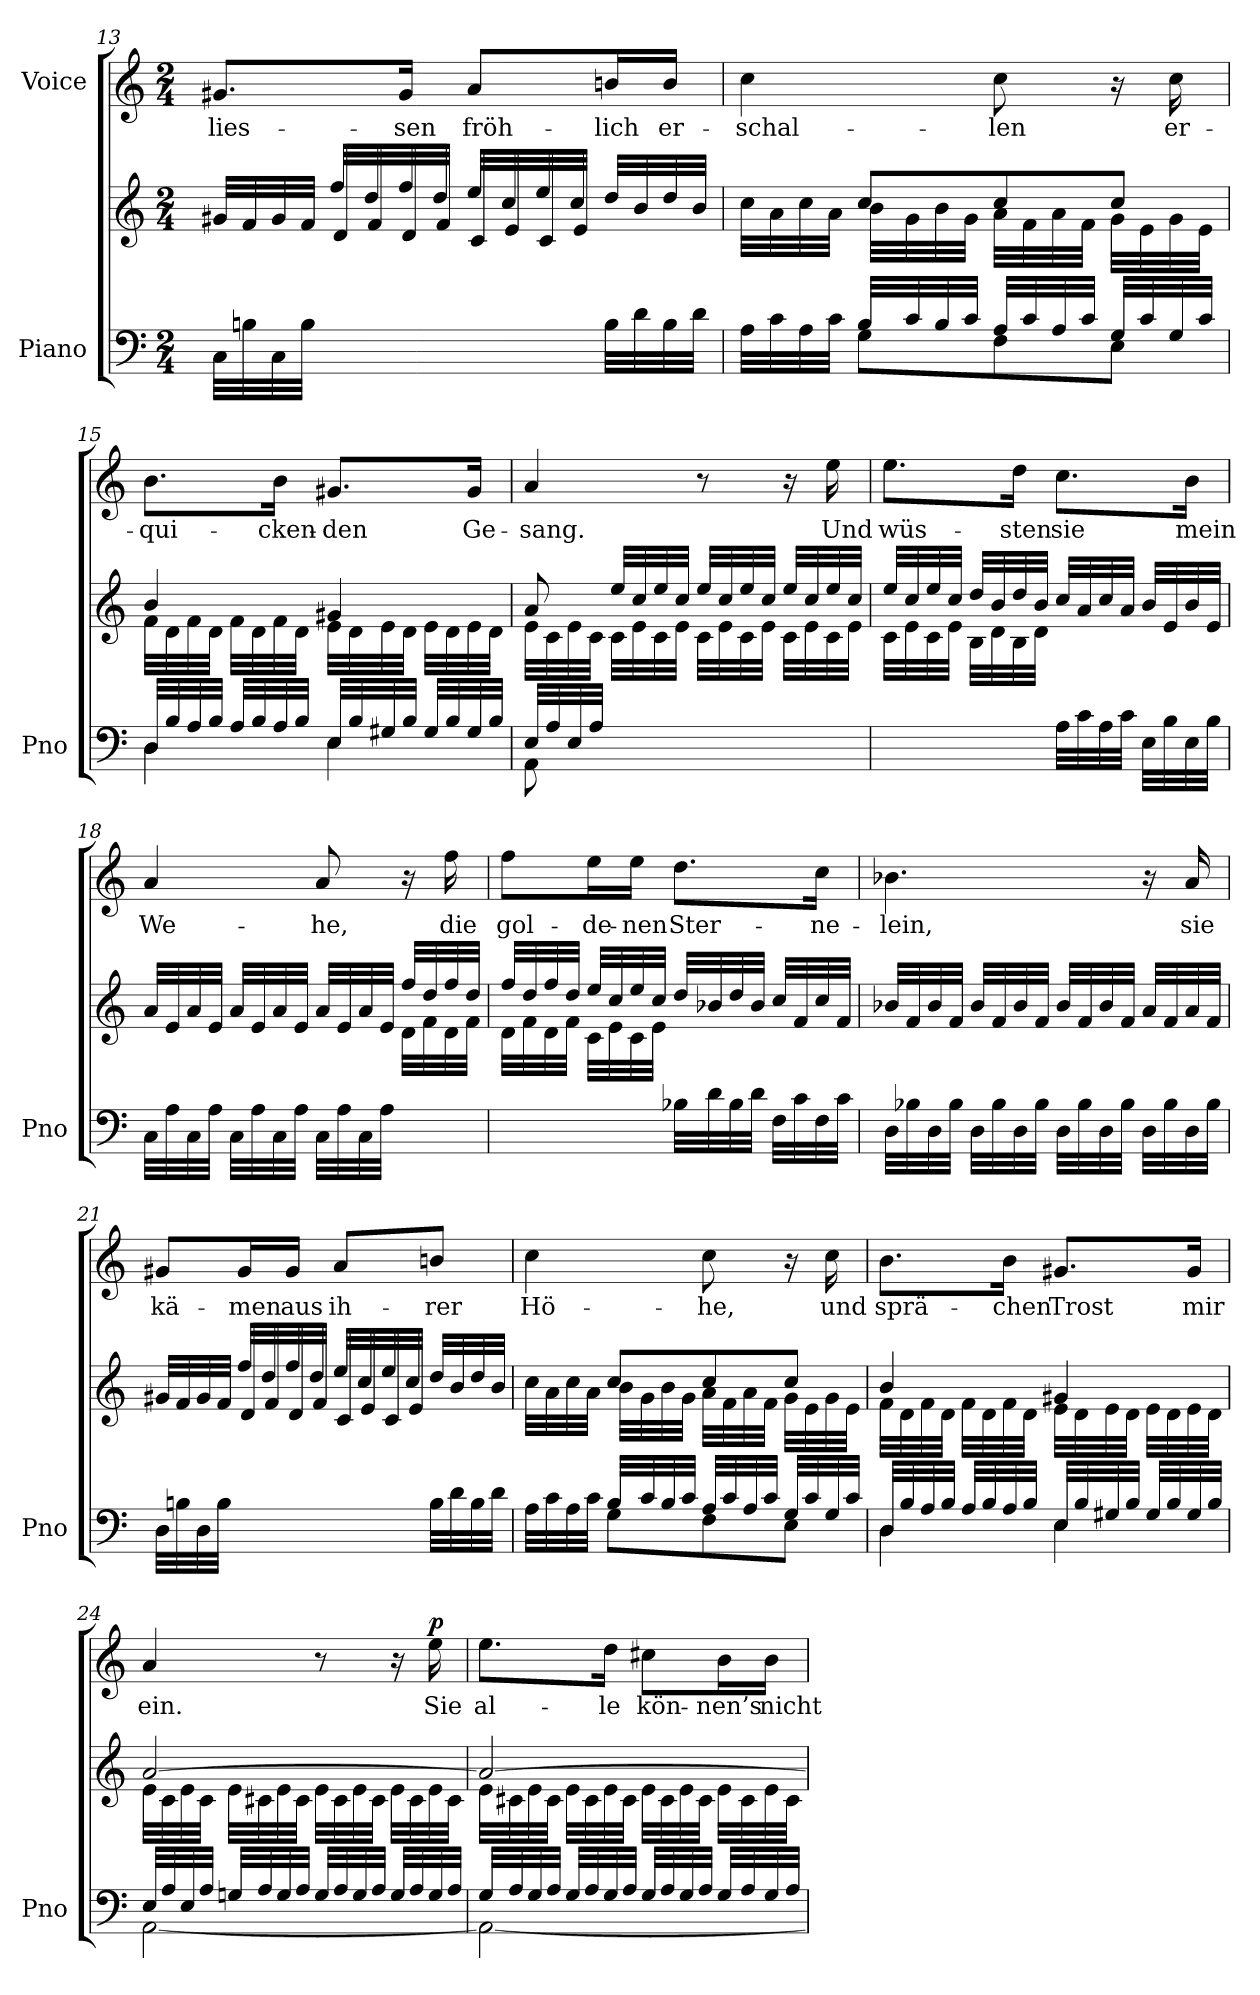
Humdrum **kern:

**kern	**kern	**kern	**text	**dynam
*part2	*part2	*part1	*part1	*part1
*staff3	*staff2	*staff1	*staff1	*staff1
*I"Piano	*	*I"Voice	*	*
*I'Pno	*	*	*	*
*clefF4	*clefG2	*clefG2	*	*
*k[]	*k[]	*k[]	*	*
*M2/4	*M2/4	*M2/4	*	*
=13	=13	=13	=13	=13
*	*^	*	*	*
!	!	!	!	!LO:LY:b	!
32C\LLL	32g#X/LLL	8ryy	8.g#X/L	lies-	.
32Bn\	32f/	.	.	.	.
32C\	32g#/	.	.	.	.
32B\JJJ	32f/JJJ	.	.	.	.
4ryy	32ff/LLL	32d/LLL	.	.	.
.	32dd/	32f/	.	.	.
!	!	!	!	!LO:LY:b	!
.	32ff/	32d/	16g#/Jk	-sen	.
.	32dd/JJJ	32f/JJJ	.	.	.
!	!	!	!	!LO:LY:b	!
.	32ee/LLL	32c/LLL	8a/L	fröh-	.
.	32cc/	32e/	.	.	.
.	32ee/	32c/	.	.	.
.	32cc/JJJ	32e/JJJ	.	.	.
!	!	!	!	!LO:LY:b	!
32B\LLL	32dd/LLL	8ryy	16bn/L	-lich	.
32d\	32b/	.	.	.	.
!	!	!	!	!LO:LY:b	!
32B\	32dd/	.	16b/JJ	er-	.
32d\JJJ	32b/JJJ	.	.	.	.
!!LO:LB:g=z
=14	=14	=14	=14	=14	=14
*^	*	*	*	*	*
!	!	!	!	!	!LO:LY:b	!
32A\LLL	8ryy	32cc\LLL	8ryy	4cc\	-schal-	.
32c\	.	32a\	.	.	.	.
32A\	.	32cc\	.	.	.	.
32c\JJJ	.	32a\JJJ	.	.	.	.
32B/LLL	8G\L	8cc/L	32b\LLL	.	.	.
32c/	.	.	32g\	.	.	.
32B/	.	.	32b\	.	.	.
32c/JJJ	.	.	32g\JJJ	.	.	.
!	!	!	!	!	!LO:LY:b	!
32A/LLL	8F\	8cc/	32a\LLL	8cc\	-len	.
32c/	.	.	32f\	.	.	.
32A/	.	.	32a\	.	.	.
32c/JJJ	.	.	32f\JJJ	.	.	.
32G/LLL	8E\J	8cc/J	32g\LLL	16r	.	.
32c/	.	.	32e\	.	.	.
!	!	!	!	!	!LO:LY:b	!
32G/	.	.	32g\	16cc\	er-	.
32c/JJJ	.	.	32e\JJJ	.	.	.
!!LO:LB:g=z
=15	=15	=15	=15	=15	=15	=15
!	!	!	!	!	!LO:LY:b	!
32D/LLL	4D\	4b/	32f\LLL	8.b\L	-qui-	.
32B/	.	.	32d\	.	.	.
32A/	.	.	32f\	.	.	.
32B/JJJ	.	.	32d\JJJ	.	.	.
32A/LLL	.	.	32f\LLL	.	.	.
32B/	.	.	32d\	.	.	.
!	!	!	!	!	!LO:LY:b	!
32A/	.	.	32f\	16b\Jk	-cken-	.
32B/JJJ	.	.	32d\JJJ	.	.	.
!	!	!	!	!	!LO:LY:b	!
32E/LLL	4E\	4g#X/	32e\LLL	8.g#X/L	-den	.
32B/	.	.	32d\	.	.	.
32G#X/	.	.	32e\	.	.	.
32B/JJJ	.	.	32d\JJJ	.	.	.
32G#/LLL	.	.	32e\LLL	.	.	.
32B/	.	.	32d\	.	.	.
!	!	!	!	!	!LO:LY:b	!
32G#/	.	.	32e\	16g#/Jk	Ge-	.
32B/JJJ	.	.	32d\JJJ	.	.	.
=16	=16	=16	=16	=16	=16	=16
*	*	*	*^	*	*	*
!	!	!	!	!	!	!LO:LY:b	!
32E/LLL	8AA\	8a/	32e\LLL	8ryy	4a/	-sang.	.
32A/	.	.	32c\	.	.	.	.
32E/	.	.	32e\	.	.	.	.
32A/JJJ	.	.	32c\JJJ	.	.	.	.
4.ryy	4.ryy	32ee/LLL	4.ryy	32c\LLL	.	.	.
.	.	32cc/	.	32e\	.	.	.
.	.	32ee/	.	32c\	.	.	.
.	.	32cc/JJJ	.	32e\JJJ	.	.	.
.	.	32ee/LLL	.	32c\LLL	8r	.	.
.	.	32cc/	.	32e\	.	.	.
.	.	32ee/	.	32c\	.	.	.
.	.	32cc/JJJ	.	32e\JJJ	.	.	.
.	.	32ee/LLL	.	32c\LLL	16r	.	.
.	.	32cc/	.	32e\	.	.	.
!	!	!	!	!	!	!LO:LY:b	!
.	.	32ee/	.	32c\	16ee\	Und	.
.	.	32cc/JJJ	.	32e\JJJ	.	.	.
*v	*v	*	*	*	*	*	*
!!LO:LB:g=z
=17	=17	=17	=17	=17	=17	=17
!	!	!	!	!	!LO:LY:b	!
*	*	*v	*v	*	*	*
4ryy	32ee/LLL	32c\LLL	8.ee\L	wüs-	.
.	32cc/	32e\	.	.	.
.	32ee/	32c\	.	.	.
.	32cc/JJJ	32e\JJJ	.	.	.
.	32dd/LLL	32B\LLL	.	.	.
.	32b/	32d\	.	.	.
!	!	!	!	!LO:LY:b	!
.	32dd/	32B\	16dd\Jk	-sten	.
.	32b/JJJ	32d\JJJ	.	.	.
!	!	!	!	!LO:LY:b	!
32A\LLL	32cc/LLL	4ryy	8.cc\L	sie	.
32c\	32a/	.	.	.	.
32A\	32cc/	.	.	.	.
32c\JJJ	32a/JJJ	.	.	.	.
32E\LLL	32b/LLL	.	.	.	.
32B\	32e/	.	.	.	.
!	!	!	!	!LO:LY:b	!
32E\	32b/	.	16b\Jk	mein	.
32B\JJJ	32e/JJJ	.	.	.	.
!!LO:LB:g=z
=18	=18	=18	=18	=18	=18
!	!	!	!	!LO:LY:b	!
32C\LLL	32a/LLL	4.ryy	4a/	We-	.
32A\	32e/	.	.	.	.
32C\	32a/	.	.	.	.
32A\JJJ	32e/JJJ	.	.	.	.
32C\LLL	32a/LLL	.	.	.	.
32A\	32e/	.	.	.	.
32C\	32a/	.	.	.	.
32A\JJJ	32e/JJJ	.	.	.	.
!	!	!	!	!LO:LY:b	!
32C\LLL	32a/LLL	.	8a/	-he,	.
32A\	32e/	.	.	.	.
32C\	32a/	.	.	.	.
32A\JJJ	32e/JJJ	.	.	.	.
8ryy	32ff/LLL	32d\LLL	16r	.	.
.	32dd/	32f\	.	.	.
!	!	!	!	!LO:LY:b	!
.	32ff/	32d\	16ff\	die	.
.	32dd/JJJ	32f\JJJ	.	.	.
=19	=19	=19	=19	=19	=19
!	!	!	!	!LO:LY:b	!
4ryy	32ff/LLL	32d\LLL	8ff\L	gol-	.
.	32dd/	32f\	.	.	.
.	32ff/	32d\	.	.	.
.	32dd/JJJ	32f\JJJ	.	.	.
!	!	!	!	!LO:LY:b	!
.	32ee/LLL	32c\LLL	16ee\L	-de-	.
.	32cc/	32e\	.	.	.
!	!	!	!	!LO:LY:b	!
.	32ee/	32c\	16ee\JJ	-nen	.
.	32cc/JJJ	32e\JJJ	.	.	.
!	!	!	!	!LO:LY:b	!
32B-X\LLL	32dd/LLL	4ryy	8.dd\L	Ster-	.
32d\	32b-X/	.	.	.	.
32B-\	32dd/	.	.	.	.
32d\JJJ	32b-/JJJ	.	.	.	.
32F\LLL	32cc/LLL	.	.	.	.
32c\	32f/	.	.	.	.
!	!	!	!	!LO:LY:b	!
32F\	32cc/	.	16cc\Jk	-ne-	.
32c\JJJ	32f/JJJ	.	.	.	.
*	*v	*v	*	*	*
!!LO:PB:g=z
=20	=20	=20	=20	=20
!	!	!	!LO:LY:b	!
32D\LLL	32b-X/LLL	4.b-X\	-lein,	.
32B-X\	32f/	.	.	.
32D\	32b-/	.	.	.
32B-\JJJ	32f/JJJ	.	.	.
32D\LLL	32b-/LLL	.	.	.
32B-\	32f/	.	.	.
32D\	32b-/	.	.	.
32B-\JJJ	32f/JJJ	.	.	.
32D\LLL	32b-/LLL	.	.	.
32B-\	32f/	.	.	.
32D\	32b-/	.	.	.
32B-\JJJ	32f/JJJ	.	.	.
32D\LLL	32a/LLL	16r	.	.
32B-\	32f/	.	.	.
!	!	!	!LO:LY:b	!
32D\	32a/	16a/	sie	.
32B-\JJJ	32f/JJJ	.	.	.
!!LO:LB:g=z
=21	=21	=21	=21	=21
*	*^	*	*	*
!	!	!	!	!LO:LY:b	!
32D\LLL	32g#X/LLL	8ryy	8g#X/L	kä-	.
32Bn\	32f/	.	.	.	.
32D\	32g#/	.	.	.	.
32B\JJJ	32f/JJJ	.	.	.	.
!	!	!	!	!LO:LY:b	!
4ryy	32ff/LLL	32d/LLL	16g#/L	-men	.
.	32dd/	32f/	.	.	.
!	!	!	!	!LO:LY:b	!
.	32ff/	32d/	16g#/JJ	aus	.
.	32dd/JJJ	32f/JJJ	.	.	.
!	!	!	!	!LO:LY:b	!
.	32ee/LLL	32c/LLL	8a/L	ih-	.
.	32cc/	32e/	.	.	.
.	32ee/	32c/	.	.	.
.	32cc/JJJ	32e/JJJ	.	.	.
!	!	!	!	!LO:LY:b	!
32B\LLL	32dd/LLL	8ryy	8bn/J	-rer	.
32d\	32b/	.	.	.	.
32B\	32dd/	.	.	.	.
32d\JJJ	32b/JJJ	.	.	.	.
=22	=22	=22	=22	=22	=22
*^	*	*	*	*	*
!	!	!	!	!	!LO:LY:b	!
32A\LLL	8ryy	32cc\LLL	8ryy	4cc\	Hö-	.
32c\	.	32a\	.	.	.	.
32A\	.	32cc\	.	.	.	.
32c\JJJ	.	32a\JJJ	.	.	.	.
32B/LLL	8G\L	8cc/L	32b\LLL	.	.	.
32c/	.	.	32g\	.	.	.
32B/	.	.	32b\	.	.	.
32c/JJJ	.	.	32g\JJJ	.	.	.
!	!	!	!	!	!LO:LY:b	!
32A/LLL	8F\	8cc/	32a\LLL	8cc\	-he,	.
32c/	.	.	32f\	.	.	.
32A/	.	.	32a\	.	.	.
32c/JJJ	.	.	32f\JJJ	.	.	.
32G/LLL	8E\J	8cc/J	32g\LLL	16r	.	.
32c/	.	.	32e\	.	.	.
!	!	!	!	!	!LO:LY:b	!
32G/	.	.	32g\	16cc\	und	.
32c/JJJ	.	.	32e\JJJ	.	.	.
!!LO:LB:g=z
=23	=23	=23	=23	=23	=23	=23
!	!	!	!	!	!LO:LY:b	!
32D/LLL	4D\	4b/	32f\LLL	8.b\L	sprä-	.
32B/	.	.	32d\	.	.	.
32A/	.	.	32f\	.	.	.
32B/JJJ	.	.	32d\JJJ	.	.	.
32A/LLL	.	.	32f\LLL	.	.	.
32B/	.	.	32d\	.	.	.
!	!	!	!	!	!LO:LY:b	!
32A/	.	.	32f\	16b\Jk	-chen	.
32B/JJJ	.	.	32d\JJJ	.	.	.
!	!	!	!	!	!LO:LY:b	!
32E/LLL	4E\	4g#X/	32e\LLL	8.g#X/L	Trost	.
32B/	.	.	32d\	.	.	.
32G#X/	.	.	32e\	.	.	.
32B/JJJ	.	.	32d\JJJ	.	.	.
32G#/LLL	.	.	32e\LLL	.	.	.
32B/	.	.	32d\	.	.	.
!	!	!	!	!	!LO:LY:b	!
32G#/	.	.	32e\	16g#/Jk	mir	.
32B/JJJ	.	.	32d\JJJ	.	.	.
!!LO:PB:g=z
=24	=24	=24	=24	=24	=24	=24
!	!	!	!	!	!LO:LY:b	!
32E/LLL	[2AA\	[2a/	32e\LLL	4a/	ein.	.
32A/	.	.	32c\	.	.	.
32E/	.	.	32e\	.	.	.
32A/JJJ	.	.	32c\JJJ	.	.	.
32Gn/LLL	.	.	32e\LLL	.	.	.
32A/	.	.	32c#X\	.	.	.
32G/	.	.	32e\	.	.	.
32A/JJJ	.	.	32c#\JJJ	.	.	.
32G/LLL	.	.	32e\LLL	8r	.	.
32A/	.	.	32c#\	.	.	.
32G/	.	.	32e\	.	.	.
32A/JJJ	.	.	32c#\JJJ	.	.	.
32G/LLL	.	.	32e\LLL	16r	.	.
32A/	.	.	32c#\	.	.	.
!	!	!	!	!	!LO:LY:b	!LO:DY:a
32G/	.	.	32e\	16ee\	Sie	p
32A/JJJ	.	.	32c#\JJJ	.	.	.
=25	=25	=25	=25	=25	=25	=25
!	!	!	!	!	!LO:LY:b	!
32G/LLL	2AA\_	2a/_	32e\LLL	8.ee\L	al-	.
32A/	.	.	32c#X\	.	.	.
32G/	.	.	32e\	.	.	.
32A/JJJ	.	.	32c#\JJJ	.	.	.
32G/LLL	.	.	32e\LLL	.	.	.
32A/	.	.	32c#\	.	.	.
!	!	!	!	!	!LO:LY:b	!
32G/	.	.	32e\	16dd\Jk	-le	.
32A/JJJ	.	.	32c#\JJJ	.	.	.
!	!	!	!	!	!LO:LY:b	!
32G/LLL	.	.	32e\LLL	8cc#X\L	kön-	.
32A/	.	.	32c#\	.	.	.
32G/	.	.	32e\	.	.	.
32A/JJJ	.	.	32c#\JJJ	.	.	.
!	!	!	!	!	!LO:LY:b	!
32G/LLL	.	.	32e\LLL	16b\L	-nen’s	.
32A/	.	.	32c#\	.	.	.
!	!	!	!	!	!LO:LY:b	!
32G/	.	.	32e\	16b\JJ	nicht	.
32A/JJJ	.	.	32c#\JJJ	.	.	.
*v	*v	*	*	*	*	*
*	*v	*v	*	*	*
=	=	=	=	=
*-	*-	*-	*-	*-
